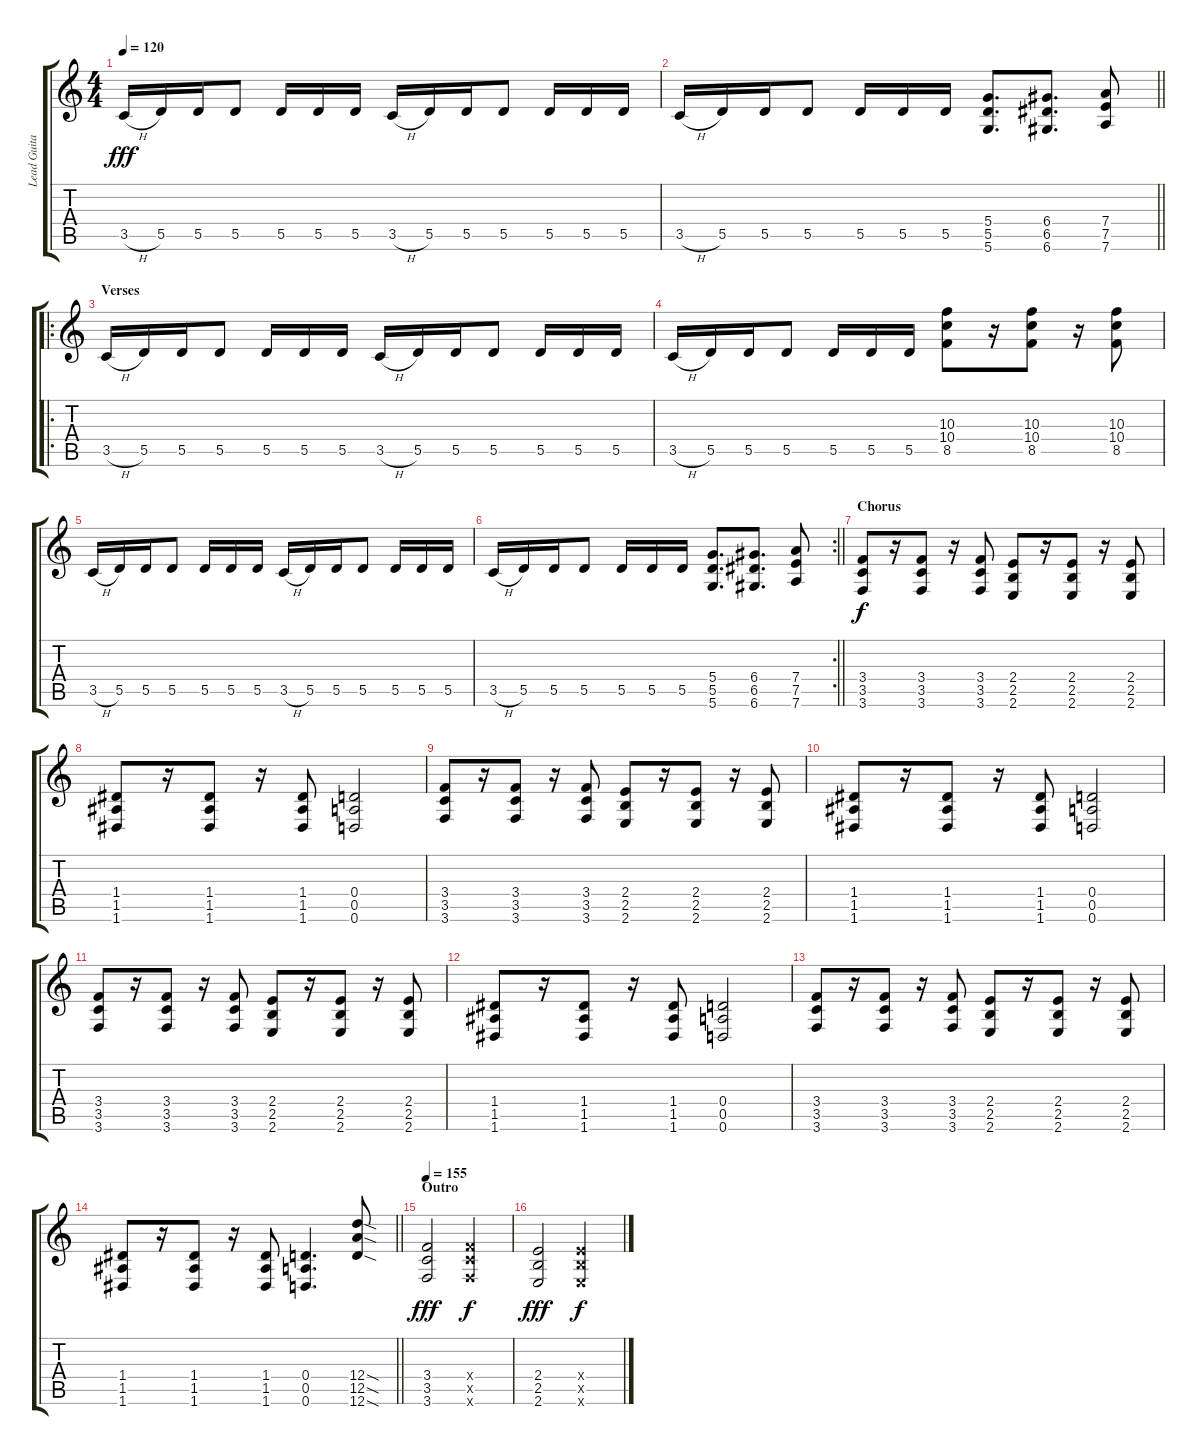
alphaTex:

\track ("Lead Guitar" "Lead Guita") {instrument overdrivenguitar}
\staff {score tabs}
\tuning (E4 B3 G3 D3 A2 D2) {hide}
\ts (4 4)
\tempo 120
\clef g2
\ks c
3.5{h}.16{dy fff} 5.5.16 5.5.16 5.5.8 5.5.16 5.5.16 5.5.16 3.5{h}.16 5.5.16 5.5.16 5.5.8 5.5.16 5.5.16 5.5.16 |
\barLineRight lightlight
3.5{h}.16 5.5.16 5.5.16 5.5.8 5.5.16 5.5.16 5.5.16 (5.4 5.5 5.6).8{d} (6.4 6.5 6.6).8{d} (7.4 7.5 7.6).8 |
\ro
\section ("" "Verses")
3.5{h}.16 5.5.16 5.5.16 5.5.8 5.5.16 5.5.16 5.5.16 3.5{h}.16 5.5.16 5.5.16 5.5.8 5.5.16 5.5.16 5.5.16 |
3.5{h}.16 5.5.16 5.5.16 5.5.8 5.5.16 5.5.16 5.5.16 (10.3 10.4 8.5).8 r.16 (10.3 10.4 8.5).8 r.16 (10.3 10.4 8.5).8 |
3.5{h}.16 5.5.16 5.5.16 5.5.8 5.5.16 5.5.16 5.5.16 3.5{h}.16 5.5.16 5.5.16 5.5.8 5.5.16 5.5.16 5.5.16 |
\rc 2
\barLineRight lightlight
3.5{h}.16 5.5.16 5.5.16 5.5.8 5.5.16 5.5.16 5.5.16 (5.4 5.5 5.6).8{d} (6.4 6.5 6.6).8{d} (7.4 7.5 7.6).8 |
\section ("" "Chorus")
(3.4 3.5 3.6).8{dy f} r.16 (3.4 3.5 3.6).8 r.16 (3.4 3.5 3.6).8 (2.4 2.5 2.6).8 r.16 (2.4 2.5 2.6).8 r.16 (2.4 2.5 2.6).8 |
(1.4 1.5 1.6).8 r.16 (1.4 1.5 1.6).8 r.16 (1.4 1.5 1.6).8 (0.4 0.5 0.6).2 |
(3.4 3.5 3.6).8 r.16 (3.4 3.5 3.6).8 r.16 (3.4 3.5 3.6).8 (2.4 2.5 2.6).8 r.16 (2.4 2.5 2.6).8 r.16 (2.4 2.5 2.6).8 |
(1.4 1.5 1.6).8 r.16 (1.4 1.5 1.6).8 r.16 (1.4 1.5 1.6).8 (0.4 0.5 0.6).2 |
(3.4 3.5 3.6).8 r.16 (3.4 3.5 3.6).8 r.16 (3.4 3.5 3.6).8 (2.4 2.5 2.6).8 r.16 (2.4 2.5 2.6).8 r.16 (2.4 2.5 2.6).8 |
(1.4 1.5 1.6).8 r.16 (1.4 1.5 1.6).8 r.16 (1.4 1.5 1.6).8 (0.4 0.5 0.6).2 |
(3.4 3.5 3.6).8 r.16 (3.4 3.5 3.6).8 r.16 (3.4 3.5 3.6).8 (2.4 2.5 2.6).8 r.16 (2.4 2.5 2.6).8 r.16 (2.4 2.5 2.6).8 |
\barLineRight lightlight
(1.4 1.5 1.6).8 r.16 (1.4 1.5 1.6).8 r.16 (1.4 1.5 1.6).8 (0.4 0.5 0.6).4{d} (12.4{sod} 12.5{sod} 12.6{sod}).8 |
\section ("" "Outro")
\tempo 155
(3.4 3.5 3.6).2{dy fff} (3.4{x} 3.5{x} 3.6{x}).2{dy f} |
(2.4 2.5 2.6).2{dy fff} (2.4{x} 2.5{x} 2.6{x}).2{dy f}
